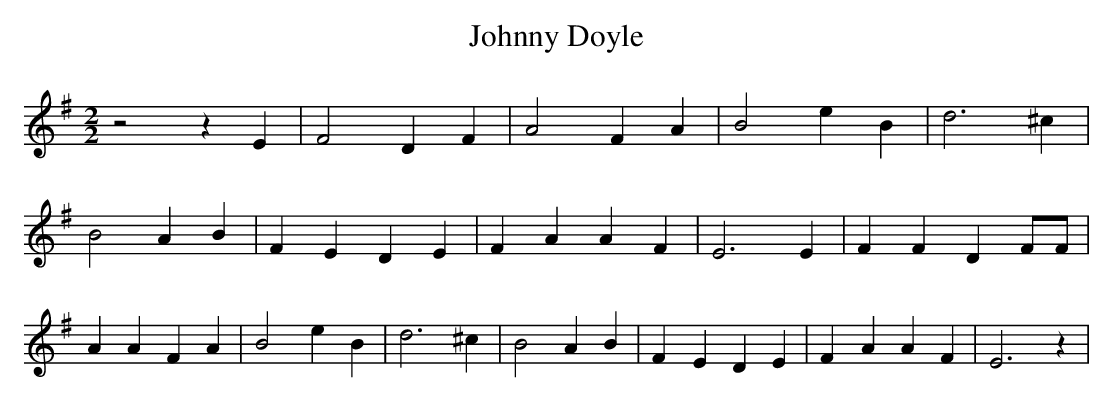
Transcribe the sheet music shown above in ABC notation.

X:1
T:Johnny Doyle
M:2/2
L:1/4
K:G
 z2 z E| F2 D- F| A2 F A| B2 e B| d3 ^c| B2 A B| F E D E| F A A F|\
 E3 E| F F D F/2F/2| A A F A| B2 e B| d3 ^c| B2 A B| F- E D E| F- A A F|\
 E3 z|
